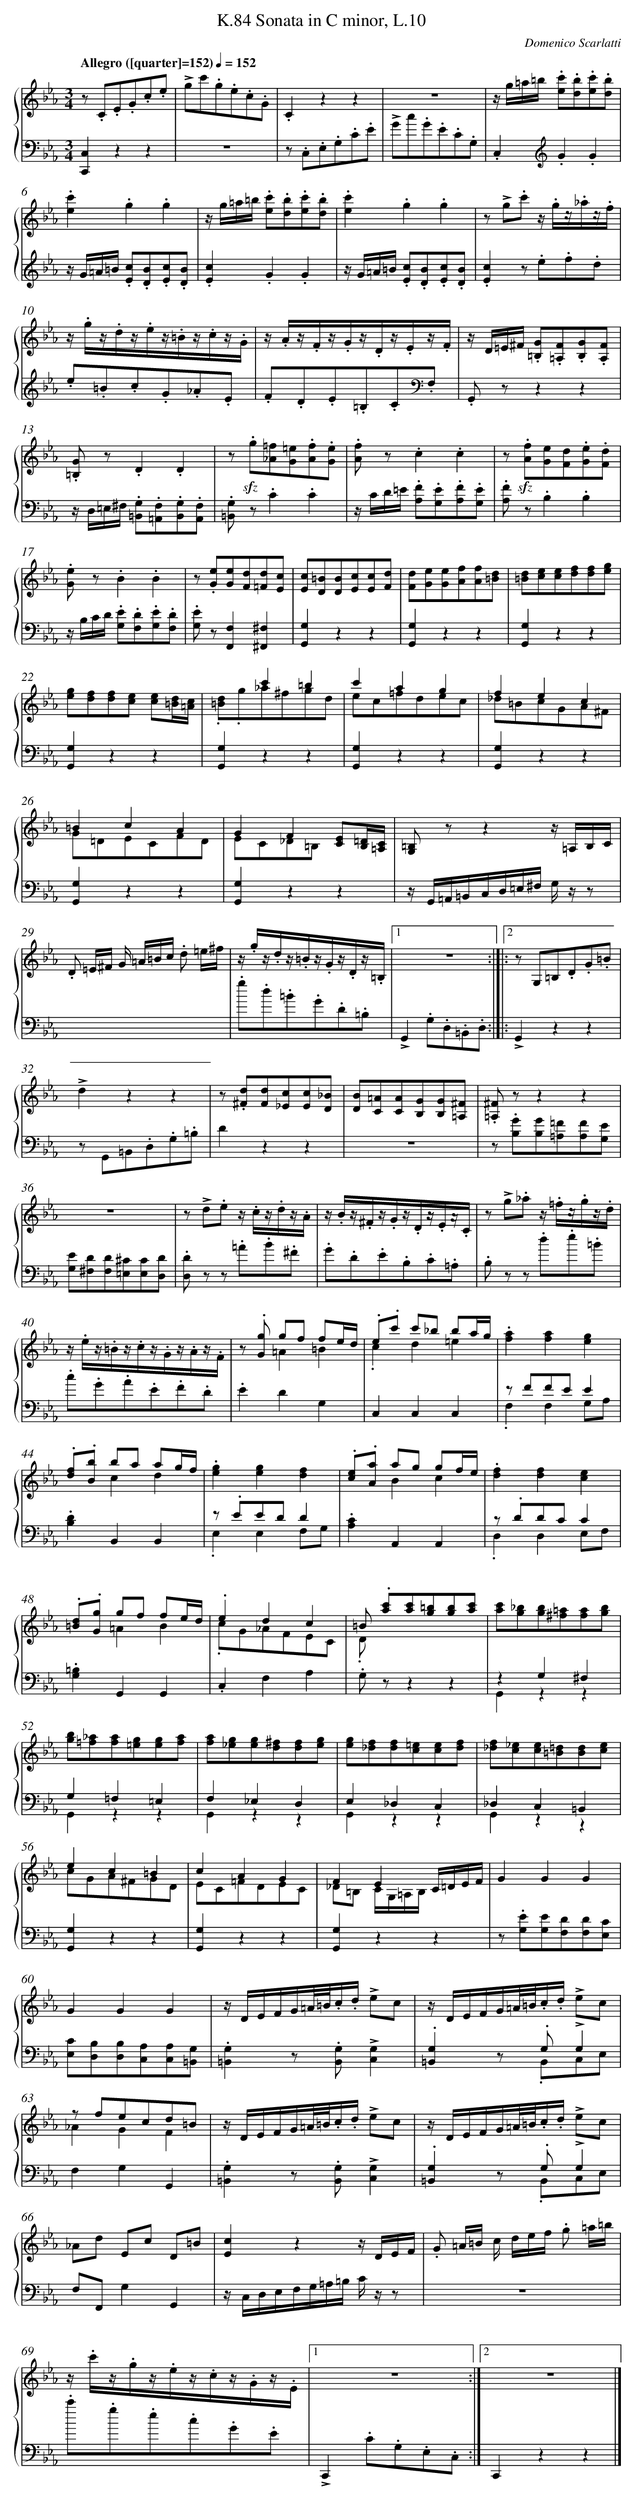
X:1
T: Sonata in C minor, L.10, K.84
C: Domenico Scarlatti
L: 1/8
M: 3/4
Q: "Allegro ([quarter]=152)" 1/4=152
%%staves {1 2}
V: 1 clef=treble
V: 2 clef=bass
K: Eb
[V:1] z .C.E.G.c.e |
[V:2] [C,,2C,2]z2z2 |
[V:1] !accent!gc'.g.e.c.G |
[V:2] z6 |
[V:1] .C2z2z2 |
[V:2] z .C,.E,.G,.C.E |
[V:1] z6 |
[V:2] !accent!Gc.G.E.C.G, |
[V:1] z/ g/=a/=b/ .[ec'].[db].[ec'].[db] |
[V:2] .C,2[K:clef=treble].G2.G2 |
[V:1] .[e2c'2].g2.g2 |
[V:2] z/ G/=A/=B/ .[Ec].[DB].[Ec].[DB] |
[V:1] z/ g/=a/=b/ .[ec'].[db].[ec'].[db] |
[V:2] .[E2c2].G2.G2 |
[V:1] .[e2c'2].g2.g2 |
[V:2] z/ G/=A/=B/ .[Ec].[DB].[Ec].[DB] |
[V:1] z !accent!g.c' z/ .g/z/._a/z/.f/ |
[V:2] .[E2c2]z .e.f.d |
[V:1] z/ .g/z/.d/z/.e/z/.=B/z/.c/z/.G/ |
[V:2] .e.=B.c.G._A.E |
[V:1] z/ .A/z/.F/z/.G/z/.D/z/.E/z/.F/ |
[V:2] .F.D.E.=B,.C[K:clef=bass].F, |
[V:1] z/ D/=E/^F/ .[=B,G].[=A,F].[B,G].[A,F] |
[V:2] .G,, zz2z2 |
[V:1] .[=B,G] z.D2.D2 |
[V:2] z/ D,/=E,/^F,/ .[=B,,G,].[=A,,F,].[B,,G,].[A,,F,] |
[V:1] z .!sfz!g[_A=f][G=e].[Af].[Ge] |
[V:2] .[=B,,G,] z.C2.C2 |
[V:1] .[Af] z.c2.c2 |
[V:2] z/ C/D/=E/ .[A,F].[G,E].[A,F].[G,E] |
[V:1] z .!sfz![Af][Ge][Fd].[Ge].[Fd] |
[V:2] .[A,F] z.B,2.B,2 |
[V:1] .[Ge] z.B2.B2 |
[V:2] z/ B,/C/D/ .[G,E].[F,D].[G,E].[F,D] |
[V:1] z .[Ge][Ge][Fd][=Fd][Ec] |
[V:2] .[G,E] z[F,,2F,2][^F,,2^F,2] |
[V:1] [Ec][D=B][DB][Ec][Ec][Fd] |
[V:2] [G,,2G,2]z2z2 |
[V:1] [Fd][Ge][Ge][Af][Af][=Bd] |
[V:2] [G,,2G,2]z2z2 |
[V:1] [=Bd][ce][ce][df][df][eg] |
[V:2] [G,,2G,2]z2z2 |
[V:1] [eg][df][df][ce] [ce][=B/d/][=A/c/] |
[V:2] [G,,2G,2]z2z2 |
[V:1] x2c'2=b2 & .[=Bd].g_a^fgd |
[V:2] [G,,2G,2]z2z2 |
[V:1] c'2a2g2 & ec=fdec |
[V:2] [G,,2G,2]z2z2 |
[V:1] f2e2c2 & _d=BcGA^F |
[V:2] [G,,2G,2]z2z2 |
[V:1] =B2c2A2 & G=DECFD |
[V:2] [G,,2G,2]z2z2 |
[V:1] G2F2[EC][B,/=D/][=A,/C/] & EC_D=B,x2 |
[V:2] [G,,2G,2]z2z2 |
[V:1] [G,=B,] zz2z/ =A,/B,/C/ |
[V:2] z/ G,,/=A,,/=B,,/C,/D,/=E,/^F,/ G,/ z/ z |
[V:1] .D =E/^F/ G/ =A/=B/c/ .d =e/^f/ |
[V:2] x6 |
[V:1] z/ .g/z/.d/z/.=B/z/.G/z/.D/z/.=B,/ |[1
[V:2] .g.d.=B.G.D.=B, |
[V:1] z6 :|]|:[2
[V:2] !accent!G,,2.G,.D,.=B,,.D, :|]|:
[V:1] z G,=B,.D.G.=B |
[V:2] !accent!G,,2z2z2 |
[V:1] !accent!d2z2z2 |
[V:2] z G,,=B,,.D,.G,.=B, |
[V:1] z .[^Fd][Fd][_Ec][Ec][D_B] |
[V:2] D2z2z2 |
[V:1] [DB][C=A][CA][B,G][B,G][=A,^F] |
[V:2] z6 |
[V:1] .[=A,^F] zz2z2 |
[V:2] z .[B,G][B,G][=A,=F][A,F][G,E] |
[V:1] z6 |
[V:2] [G,E][^F,D][F,D][=E,^C][E,C][D,D] |
[V:1] z !accent!d.e z/ .c/z/.d/z/.A/ |
[V:2] .[D,D] z z .=A.B.^F |
[V:1] z/ .B/z/.^F/z/.G/z/.D/z/.E/z/.C/ |
[V:2] .G.D.E.B,.C.=A, |
[V:1] z !accent!g._a z/ .=f/z/.g/z/.d/ |
[V:2] .B, z z .d.e.=B |
[V:1] z/ .e/z/.=B/z/.c/z/.G/z/.A/z/.F/ |
[V:2] .c.G.A.E.F.D |
[V:1] z .[Gg] gf fe/d/ & x2=A2=B2 |
[V:2] .E2D2G,2 |
[V:1] .e.c' c'_b ba/g/ & .c2d2=e2 |
[V:2] C,2C,2C,2 |
[V:1] .[f2a2][f2a2][e2g2] |
[V:2] z FFEE2 & .F,2F,2G,A, |
[V:1] .[df].[Bb] ba ag/f/ & x2c2d2 |
[V:2] .[B,2D2]B,,2B,,2 |
[V:1] .[e2g2][e2g2][d2f2] |
[V:2] z .EEDD2 & .E,2E,2F,G, |
[V:1] .[ce].[Aa] ag gf/e/ & x2B2c2 |
[V:2] .[A,2C2]A,,2A,,2 |
[V:1] .[d2f2][d2f2][c2e2] |
[V:2] z .DDCC2 & .D,2D,2E,F, |
[V:1] .[=Bd].[Gg] gf fe/d/ & x2=A2B2 |
[V:2] .[G,2=B,2]G,,2G,,2 |
[V:1] .e2d2c2 & .cG_AFEC |
[V:2] .C,2F,2A,2 |
[V:1] =B .[ac'][ac'][g=b][gb][ac'] & .Dx5 |
[V:2] .G, zz2z2 |
[V:1] [ac'][g_b][gb][^f=a][fa][gb] |
[V:2] z2G,2^F,2 & G,,2z2z2 |
[V:1] [gb][=f_a][fa][=eg][eg][fa] |
[V:2] G,2=F,2=E,2 & G,,2z2z2 |
[V:1] [fa][_eg][eg][d^f][df][eg] |
[V:2] F,2_E,2D,2 & G,,2z2z2 |
[V:1] [eg][_df][df][c=e][ce][df] |
[V:2] E,2_D,2C,2 & G,,2z2z2 |
[V:1] [_df][c_e][ce][=B=d][Bd][ce] |
[V:2] _D,2C,2=B,,2 & G,,2z2z2 |
[V:1] e2c2=B2 & cGA^FGD |
[V:2] [G,,2G,2]z2z2 |
[V:1] c2A2G2 & EC=FDEC |
[V:2] [G,,2G,2]z2z2 |
[V:1] F2E2C/=D/E/F/ & _D=B, C/G,/=A,/B,/x2 |
[V:2] [G,,2G,2]z2z2 |
[V:1] G2G2G2 |
[V:2] z .[G,E][G,E][F,D][F,D][E,C] |
[V:1] G2G2G2 |
[V:2] [E,C][D,B,][D,B,][C,A,][C,A,][=B,,G,] |
[V:1] z/ D/E/F/G/=A//=B//.c/.d/ !accent!ec |
[V:2] .[=B,,2G,2]z .[B,,G,]!accent![C,2G,2] |
[V:1] z/ D/E/F/G/=A//=B//.c/.d/ !accent!ec |
[V:2] .[=B,,2G,2]z .G,!accent!G,2 & x3.B,,C,E, |
[V:1] z fecd=B & _A2G2F2 |
[V:2] F,2G,2G,,2 |
[V:1] z/ D/E/F/G/=A//=B//.c/.d/ !accent!ec |
[V:2] .[=B,,2G,2]z .[B,,G,]!accent![C,2G,2] |
[V:1] z/ D/E/F/G/=A//=B//.c/.d/ !accent!ec |
[V:2] .[=B,,2G,2]z .G,!accent!G,2 & x3.B,,C,E, |
[V:1] _Ad Ec D=B |
[V:2] F,F,,G,2G,,2 |
[V:1] [E2c2]z2z/ D/E/F/ |
[V:2] z/ C,/D,/E,/F,/G,/=A,/=B,/ C/ z/ z |
[V:1] .G =A/=B/ c/ d/e/f/ .g =a/=b/ |
[V:2] z6 |
[V:1] z/ .c'/z/.g/z/.e/z/.c/z/.G/z/.E/ |[1
[V:2] .c'.g.e.c.G.E |
[V:1] z6 :|][2
[V:2] !accent!C,,2.C.G,.E,.C, :|]
[V:1] z6 |]
[V:2] C,,2z2z2 |]
